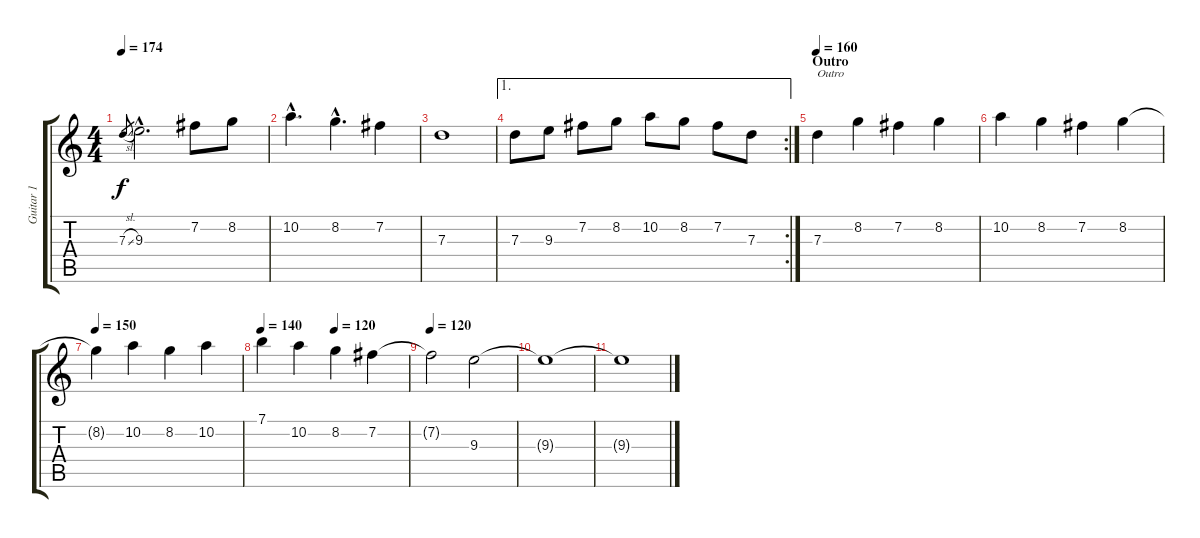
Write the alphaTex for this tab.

\track ("Guitar 1" "Guitar 1") {instrument distortionguitar}
\staff {score tabs}
\tuning (E4 B3 G3 D3 A2 E2) {hide}
\ts (4 4)
\tempo 174
\clef g2
\ks c
7.3{sl}.8{gr dy f} 9.3{hac}.2{d} 7.2.8 8.2.8 |
10.2{hac}.4{d} 8.2{hac}.4{d} 7.2.4 |
7.3.1 |
\ae 1
\rc 2
7.3.8 9.3.8 7.2.8 8.2.8 10.2.8 8.2.8 7.2.8 7.3.8 |
\section ("" "Outro")
\tempo 160
7.3.4{txt "Outro"} 8.2.4 7.2.4 8.2.4 |
10.2.4 8.2.4 7.2.4 8.2.4 |
\tempo 150
8.2{t}.4 10.2.4 8.2.4 10.2.4 |
\tempo 140
\tempo (120 0.5)
7.1.4 10.2.4 8.2.4 7.2.4 |
\tempo 120
7.2{t}.2 9.3.2 |
9.3{t}.1 |
9.3{t}.1{volume 0}
